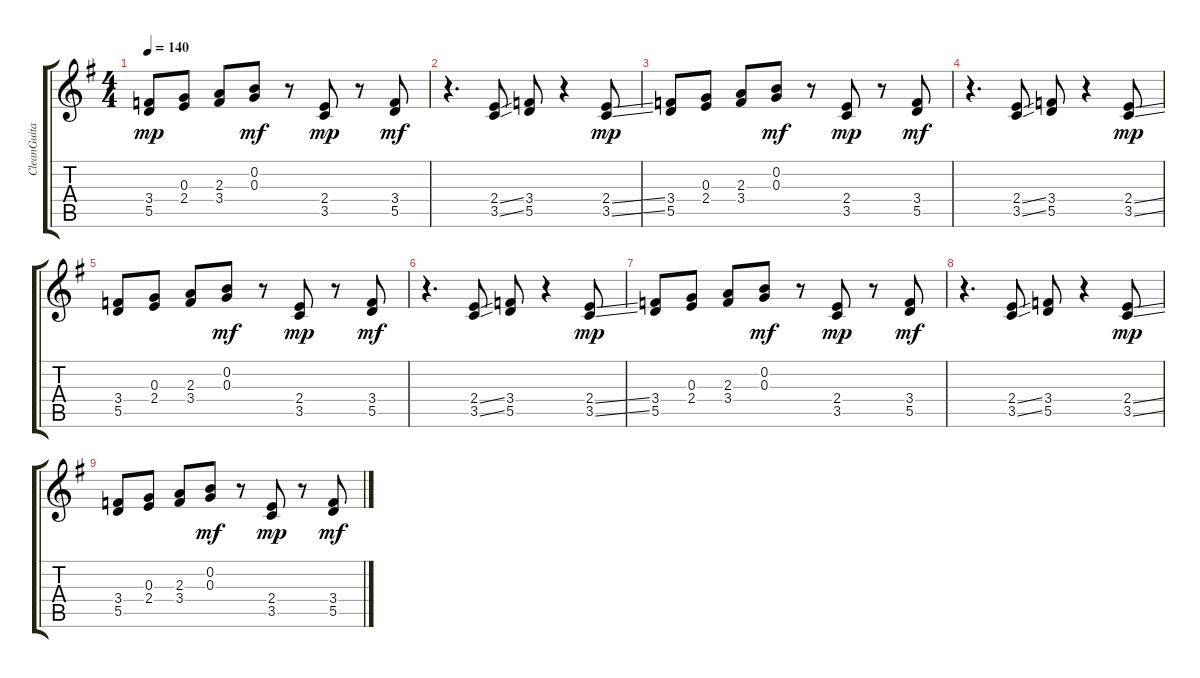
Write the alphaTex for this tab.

\track ("CleanGuitar" "CleanGuita") {instrument electricguitarclean}
\staff {score tabs}
\tuning (E4 B3 G3 D3 A2 E2) {hide}
\ts (4 4)
\tempo 140
\clef g2
\ks eminor
(3.4 5.5).8{dy mp} (0.3 2.4).8 (2.3 3.4).8 (0.2 0.3).8{dy mf} r.8 (2.4 3.5).8{dy mp} r.8 (3.4 5.5).8{dy mf} |
r.4{d} (2.4{ss} 3.5{ss}).8 (3.4 5.5).8 r.4 (2.4{ss} 3.5{ss}).8{dy mp} |
(3.4 5.5).8 (0.3 2.4).8 (2.3 3.4).8 (0.2 0.3).8{dy mf} r.8 (2.4 3.5).8{dy mp} r.8 (3.4 5.5).8{dy mf} |
r.4{d} (2.4{ss} 3.5{ss}).8 (3.4 5.5).8 r.4 (2.4{ss} 3.5{ss}).8{dy mp} |
(3.4 5.5).8 (0.3 2.4).8 (2.3 3.4).8 (0.2 0.3).8{dy mf} r.8 (2.4 3.5).8{dy mp} r.8 (3.4 5.5).8{dy mf} |
r.4{d} (2.4{ss} 3.5{ss}).8 (3.4 5.5).8 r.4 (2.4{ss} 3.5{ss}).8{dy mp} |
(3.4 5.5).8 (0.3 2.4).8 (2.3 3.4).8 (0.2 0.3).8{dy mf} r.8 (2.4 3.5).8{dy mp} r.8 (3.4 5.5).8{dy mf} |
r.4{d} (2.4{ss} 3.5{ss}).8 (3.4 5.5).8 r.4 (2.4{ss} 3.5{ss}).8{dy mp} |
(3.4 5.5).8 (0.3 2.4).8 (2.3 3.4).8 (0.2 0.3).8{dy mf} r.8 (2.4 3.5).8{dy mp} r.8 (3.4 5.5).8{dy mf}
